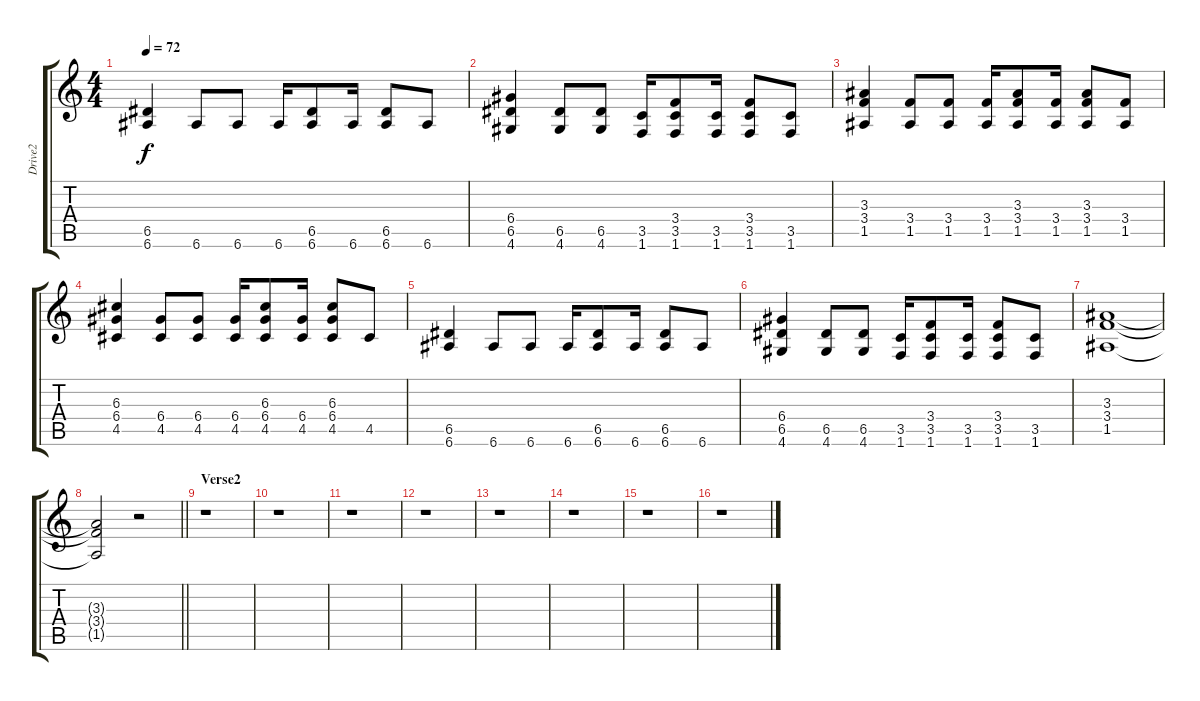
\track ("Drive2" "Drive2") {instrument distortionguitar}
\staff {score tabs}
\tuning (E4 B3 G3 D3 A2 E2) {hide}
\ts (4 4)
\tempo 72
\clef g2
\ks c
(6.5 6.6).4{dy f} 6.6.8 6.6.8 6.6.16 (6.5 6.6).8 6.6.16 (6.5 6.6).8 6.6.8 |
(6.4 6.5 4.6).4 (6.5 4.6).8 (6.5 4.6).8 (3.5 1.6).16 (3.4 3.5 1.6).8 (3.5 1.6).16 (3.4 3.5 1.6).8 (3.5 1.6).8 |
(3.3 3.4 1.5).4 (3.4 1.5).8 (3.4 1.5).8 (3.4 1.5).16 (3.3 3.4 1.5).8 (3.4 1.5).16 (3.3 3.4 1.5).8 (3.4 1.5).8 |
(6.3 6.4 4.5).4 (6.4 4.5).8 (6.4 4.5).8 (6.4 4.5).16 (6.3 6.4 4.5).8 (6.4 4.5).16 (6.3 6.4 4.5).8 4.5.8 |
(6.5 6.6).4 6.6.8 6.6.8 6.6.16 (6.5 6.6).8 6.6.16 (6.5 6.6).8 6.6.8 |
(6.4 6.5 4.6).4 (6.5 4.6).8 (6.5 4.6).8 (3.5 1.6).16 (3.4 3.5 1.6).8 (3.5 1.6).16 (3.4 3.5 1.6).8 (3.5 1.6).8 |
(3.3 3.4 1.5).1 |
\barLineRight lightlight
(3.3{t} 3.4{t} 1.5{t}).2 r.2 |
\section ("" "Verse2")
r.1 |
r.1 |
r.1 |
r.1 |
r.1 |
r.1 |
r.1 |
r.1
